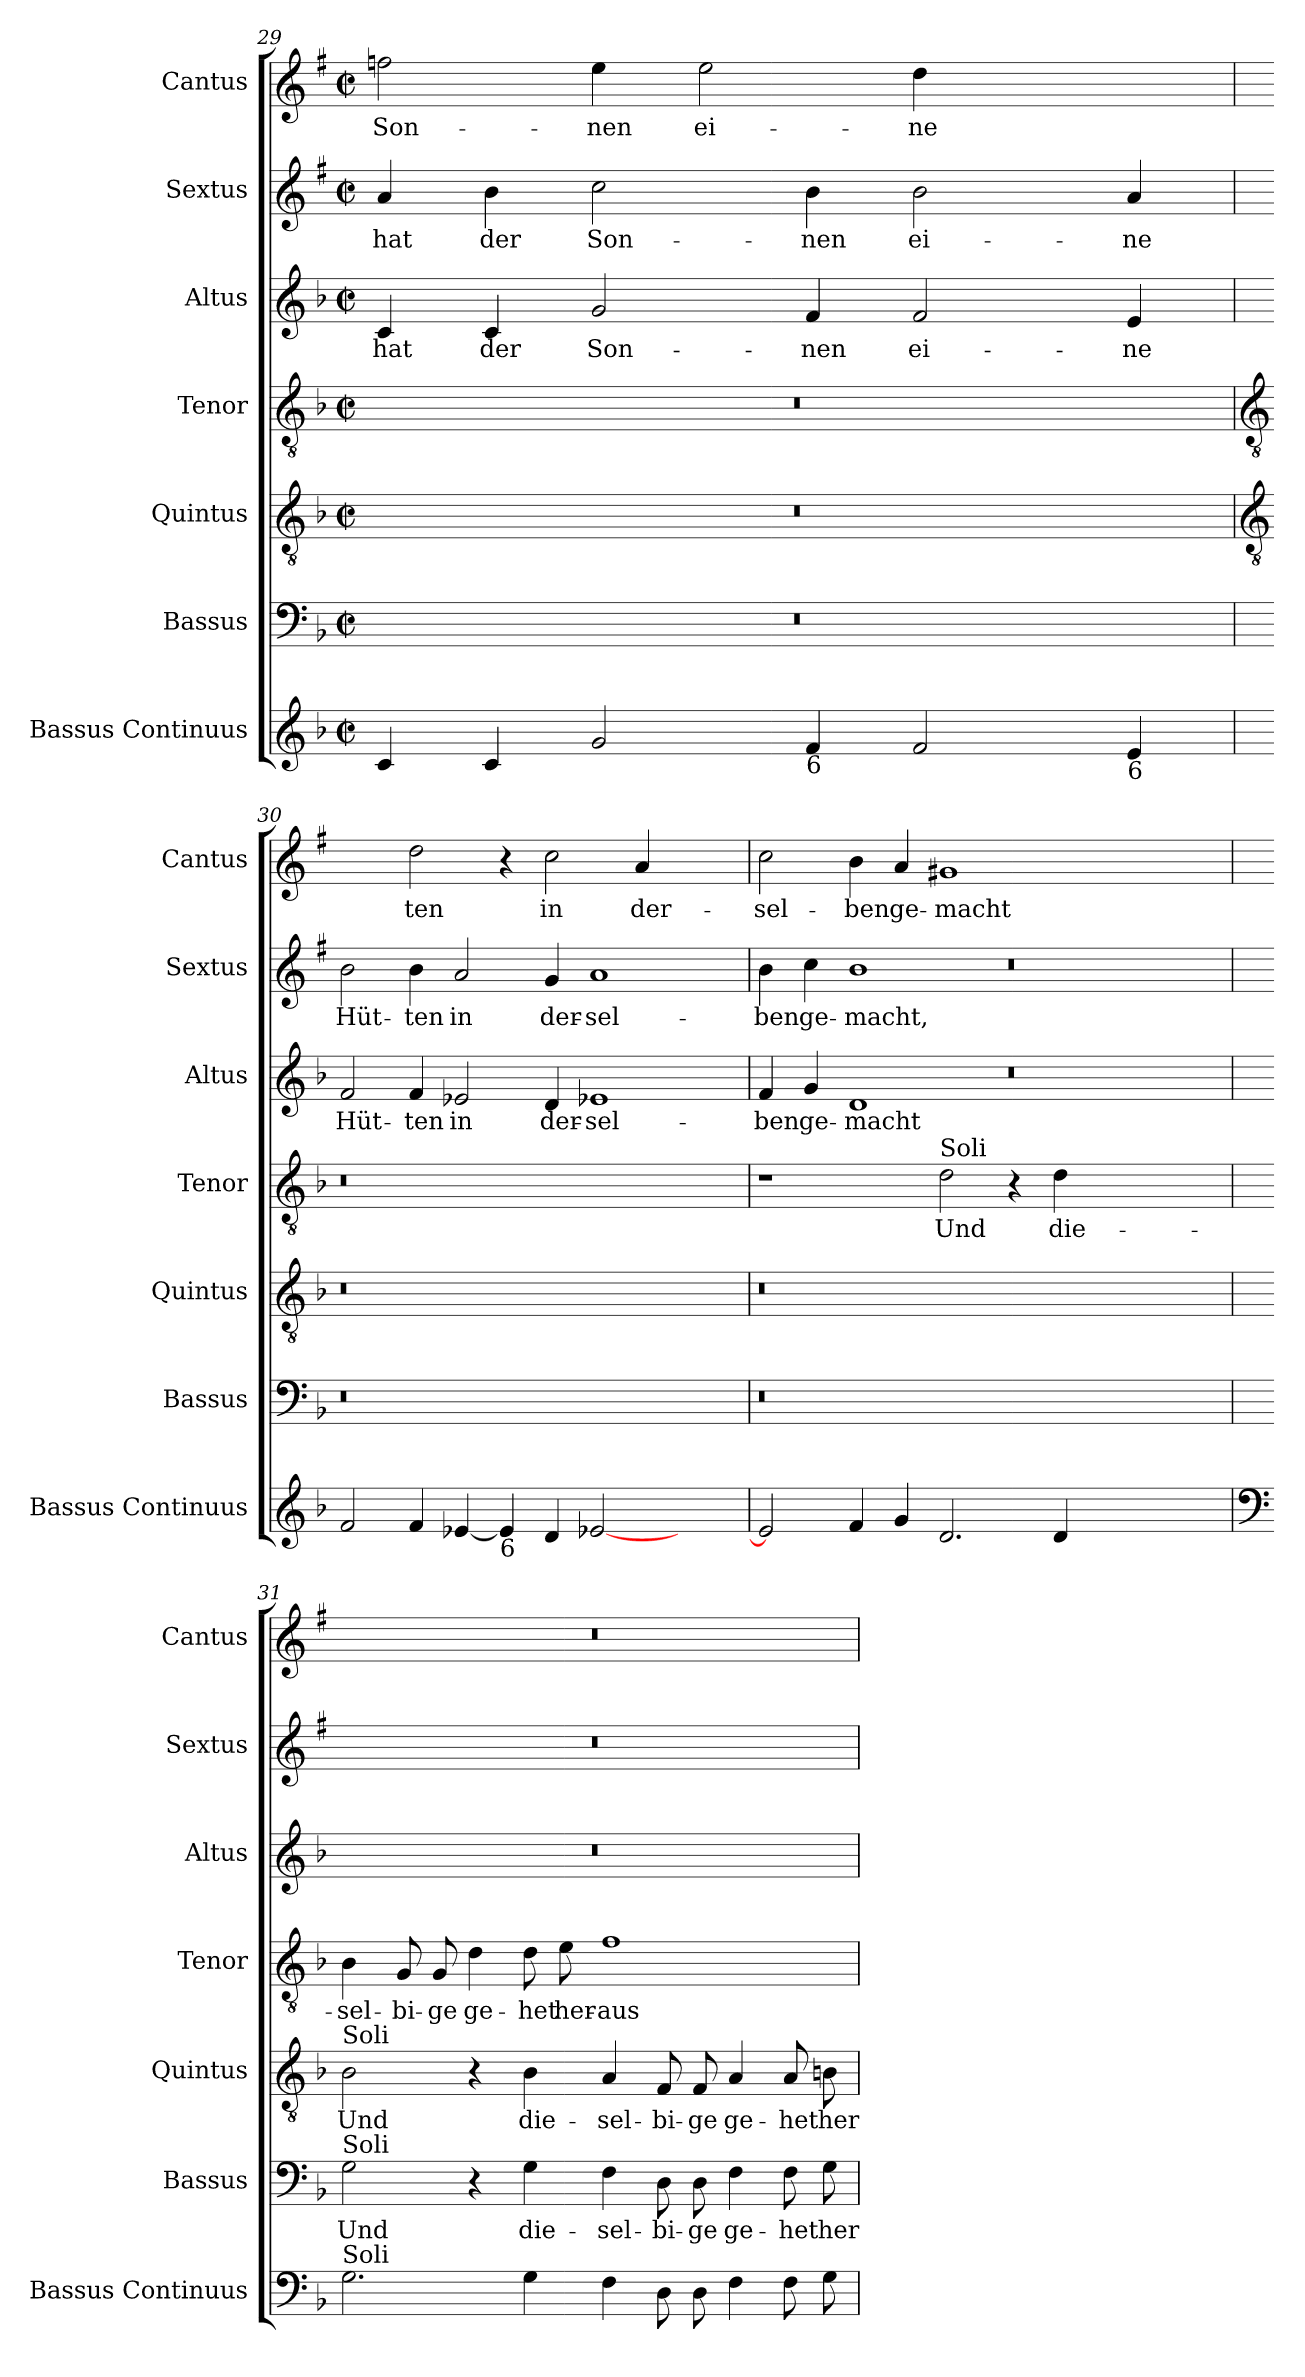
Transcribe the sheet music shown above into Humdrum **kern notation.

**kern	**kern	**text	**kern	**text	**kern	**text	**kern	**text	**kern	**text	**kern	**text
*part7	*part6	*part6	*part5	*part5	*part4	*part4	*part3	*part3	*part2	*part2	*part1	*part1
*staff7	*staff6	*staff6	*staff5	*staff5	*staff4	*staff4	*staff3	*staff3	*staff2	*staff2	*staff1	*staff1
*I"Bassus Continuus	*I"Bassus	*	*I"Quintus	*	*I"Tenor	*	*I"Altus	*	*I"Sextus	*	*I"Cantus	*
*I'Bassus Continuus	*I'Bassus	*	*I'Quintus	*	*I'Tenor	*	*I'Altus	*	*I'Sextus	*	*I'Cantus	*
*clefG2	*clefF4	*	*clefGv2	*	*clefGv2	*	*clefG2	*	*clefG2	*	*clefG2	*
*	*	*	*	*	*	*	*	*	*ITrd1c2	*	*ITrd1c2	*
*k[b-]	*k[b-]	*	*k[b-]	*	*k[b-]	*	*k[b-]	*	*k[b-]	*	*k[b-]	*
*F:	*F:	*	*F:	*	*F:	*	*F:	*	*F:	*	*F:	*
*M4/2	*M4/2	*	*M4/2	*	*M4/2	*	*M4/2	*	*M4/2	*	*M4/2	*
*met(c|)	*met(c|)	*	*met(c|)	*	*met(c|)	*	*met(c|)	*	*met(c|)	*	*met(c|)	*
=29	=29	=29	=29	=29	=29	=29	=29	=29	=29	=29	=29	=29
!	!	!	!	!	!	!	!	!LO:LY:b	!	!LO:LY:b	!	!LO:LY:b
4c	0r	.	0r	.	0r	.	4c	hat	4g	hat	2ee-X	Son-
!	!	!	!	!	!	!	!	!LO:LY:b	!	!LO:LY:b	!	!
4c	.	.	.	.	.	.	4c	der	4a	der	.	.
!	!	!	!	!	!	!	!	!LO:LY:b	!	!LO:LY:b	!	!LO:LY:b
2g	.	.	.	.	.	.	2g	Son-	2b-	Son-	4dd	-nen
!	!	!	!	!	!	!	!	!	!	!	!	!LO:LY:b
.	.	.	.	.	.	.	.	.	.	.	2dd	ei-
!LO:TX:b:t=6	!	!	!	!	!	!	!	!	!	!	!	!
!	!	!	!	!	!	!	!	!LO:LY:b	!	!LO:LY:b	!	!
4f	.	.	.	.	.	.	4f	-nen	4a	-nen	.	.
!	!	!	!	!	!	!	!	!LO:LY:b	!	!LO:LY:b	!	!LO:LY:b
2f	.	.	.	.	.	.	2f	ei-	2a	ei-	4cc	-ne
!	!	!	!	!	!	!	!	!	!	!	!	!LO:LY:b
.	.	.	.	.	.	.	.	.	.	.	[2ccyy	Hüt
!LO:TX:b:t=6	!	!	!	!	!	!	!	!	!	!	!	!
!	!	!	!	!	!	!	!	!LO:LY:b	!	!LO:LY:b	!	!
4e	.	.	.	.	.	.	4e	-ne	4g	-ne	.	.
!!LO:LB:g=z
=30	=30	=30	=30	=30	=30	=30	=30	=30	=30	=30	=30	=30
*	*	*	*clefGv2	*	*clefGv2	*	*	*	*	*	*	*
!	!	!	!	!	!	!	!	!LO:LY:b	!	!LO:LY:b	!	!
2f	0r	.	0r	.	0r	.	2f	Hüt-	2a	Hüt-	2ccyy]	.
!	!	!	!	!	!	!	!	!LO:LY:b	!	!LO:LY:b	!	!LO:LY:b
4f	.	.	.	.	.	.	4f	-ten	4a	-ten	2cc	ten
!	!	!	!	!	!	!	!	!LO:LY:b	!	!LO:LY:b	!	!
[4e-X	.	.	.	.	.	.	2e-X	in	2g	in	.	.
!LO:TX:b:t=6	!	!	!	!	!	!	!	!	!	!	!	!
4e-]	.	.	.	.	.	.	.	.	.	.	4r	.
!	!	!	!	!	!	!	!	!LO:LY:b	!	!LO:LY:b	!	!LO:LY:b
4d	.	.	.	.	.	.	4d	der-	4f	der-	2b-	in
!	!	!	!	!	!	!	!	!LO:LY:b	!	!LO:LY:b	!	!
[2e-X	.	.	.	.	.	.	1e-X	-sel-	1g	-sel-	.	.
!	!	!	!	!	!	!	!	!	!	!	!	!LO:LY:b
.	.	.	.	.	.	.	.	.	.	.	4g	der-
2ryy	2ryy	.	2ryy	.	2ryy	.	.	.	.	.	2ryy	.
=30A	=30A	=30A	=30A	=30A	=30A	=30A	=30A	=30A	=30A	=30A	=30A	=30A
!	!	!	!	!	!	!	!	!LO:LY:b	!	!LO:LY:b	!	!LO:LY:b
2e-]	0r	.	0r	.	1r	.	4f	-ben	4a	-ben	2b-	-sel-
!	!	!	!	!	!	!	!	!LO:LY:b	!	!LO:LY:b	!	!
.	.	.	.	.	.	.	4g	ge-	4b-	ge-	.	.
!	!	!	!	!	!	!	!	!LO:LY:b	!	!LO:LY:b	!	!LO:LY:b
4f	.	.	.	.	.	.	1d	-macht	1a	-macht,	4a	-ben
!	!	!	!	!	!	!	!	!	!	!	!	!LO:LY:b
4g	.	.	.	.	.	.	.	.	.	.	4g	ge-
!	!	!	!	!	!LO:TX:a:t=Soli	!	!	!	!	!	!	!
!	!	!	!	!	!	!LO:LY:b	!	!	!	!	!	!LO:LY:b
2.d	.	.	.	.	2d	Und	.	.	.	.	1f#X	-macht
.	.	.	.	.	4r	.	0r	.	0r	.	.	.
!	!	!	!	!	!	!LO:LY:b	!	!	!	!	!	!
4d	.	.	.	.	4d	die-	.	.	.	.	.	.
1.ryy	1.ryy	.	1.ryy	.	1.ryy	.	.	.	.	.	1.ryy	.
=31A	=31A	=31A	=31A	=31A	=31A	=31A	=31A	=31A	=31A	=31A	=31A	=31A
*clefF4	*	*	*	*	*	*	*	*	*	*	*	*
!	!	!	!LO:TX:a:t=Soli	!	!	!	!	!	!	!	!	!
!	!LO:TX:a:t=Soli	!	!	!	!	!	!	!	!	!	!	!
!LO:TX:a:t=Soli	!	!	!	!	!	!	!	!	!	!	!	!
!	!	!LO:LY:b	!	!LO:LY:b	!	!LO:LY:b	!	!	!	!	!	!
2.G	2G	Und	2B-	Und	4B-	-sel-	0r	.	0r	.	0r	.
!	!	!	!	!	!	!LO:LY:b	!	!	!	!	!	!
.	.	.	.	.	8G	-bi-	.	.	.	.	.	.
!	!	!	!	!	!	!LO:LY:b	!	!	!	!	!	!
.	.	.	.	.	8G	-ge	.	.	.	.	.	.
!	!	!	!	!	!	!LO:LY:b	!	!	!	!	!	!
.	4r	.	4r	.	4d	ge-	.	.	.	.	.	.
!	!	!LO:LY:b	!	!LO:LY:b	!	!LO:LY:b	!	!	!	!	!	!
4G	4G	die-	4B-	die-	8d	-het	.	.	.	.	.	.
!	!	!	!	!	!	!LO:LY:b	!	!	!	!	!	!
.	.	.	.	.	8e	her-	.	.	.	.	.	.
!	!	!LO:LY:b	!	!LO:LY:b	!	!LO:LY:b	!	!	!	!	!	!
4F	4F	-sel-	4A	-sel-	1f	-aus	.	.	.	.	.	.
!	!	!LO:LY:b	!	!LO:LY:b	!	!	!	!	!	!	!	!
8D	8D	-bi-	8F	-bi-	.	.	.	.	.	.	.	.
!	!	!LO:LY:b	!	!LO:LY:b	!	!	!	!	!	!	!	!
8D	8D	-ge	8F	-ge	.	.	.	.	.	.	.	.
!	!	!LO:LY:b	!	!LO:LY:b	!	!	!	!	!	!	!	!
4F	4F	ge-	4A	ge-	.	.	.	.	.	.	.	.
!	!	!LO:LY:b	!	!LO:LY:b	!	!	!	!	!	!	!	!
8F	8F	-het	8A	-het	.	.	.	.	.	.	.	.
!	!	!LO:LY:b	!	!LO:LY:b	!	!	!	!	!	!	!	!
8G	8G	her-	8Bn	her-	.	.	.	.	.	.	.	.
=	=	=	=	=	=	=	=	=	=	=	=	=
*-	*-	*-	*-	*-	*-	*-	*-	*-	*-	*-	*-	*-
